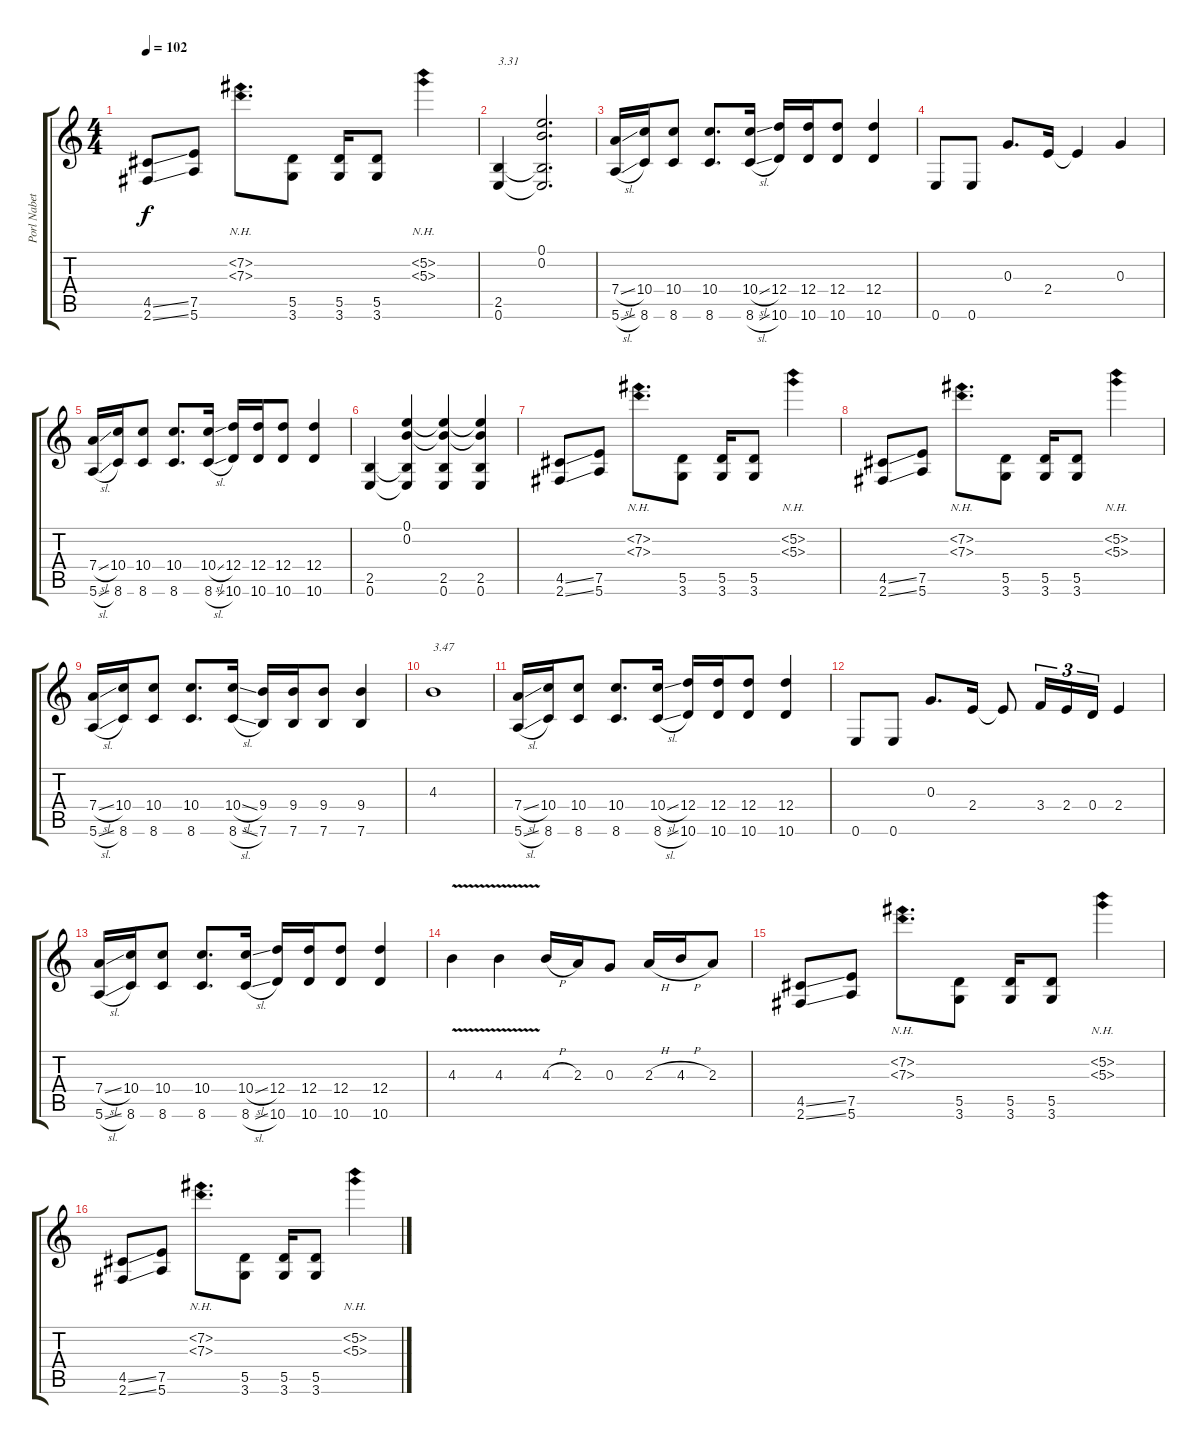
\track ("Porl Nabetakk 29 A Finir" "Porl Nabet") {mute instrument acousticguitarsteel}
\staff {score tabs}
\tuning (E4 B3 G3 D3 A2 E2) {hide}
\ts (4 4)
\tempo 102
\clef g2
\ks c
(4.5{ss} 2.6{ss}).8{dy f} (7.5 5.6).8 (7.2{nh} 7.3{nh}).8{d} (5.5 3.6).8 (5.5 3.6).16 (5.5 3.6).8 (5.2{nh} 5.3{nh}).4 |
(2.5 0.6).4{txt "3.31"} (0.1 0.2 2.5{t} 0.6{t}).2{d} |
(7.4{sl} 5.6{sl}).16 (10.4 8.6).16 (10.4 8.6).8 (10.4 8.6).8{d} (10.4{sl} 8.6{sl}).16 (12.4 10.6).16 (12.4 10.6).16 (12.4 10.6).8 (12.4 10.6).4 |
0.6.8 0.6.8 0.3.8{d} 2.4.16 2.4{t}.4 0.3.4 |
(7.4{sl} 5.6{sl}).16 (10.4 8.6).16 (10.4 8.6).8 (10.4 8.6).8{d} (10.4{sl} 8.6{sl}).16 (12.4 10.6).16 (12.4 10.6).16 (12.4 10.6).8 (12.4 10.6).4 |
(2.5 0.6).4 (0.1 0.2 2.5{t} 0.6{t}).4 (0.1{t} 0.2{t} 2.5 0.6).4 (0.1{t} 0.2{t} 2.5 0.6).4 |
(4.5{ss} 2.6{ss}).8 (7.5 5.6).8 (7.2{nh} 7.3{nh}).8{d} (5.5 3.6).8 (5.5 3.6).16 (5.5 3.6).8 (5.2{nh} 5.3{nh}).4 |
(4.5{ss} 2.6{ss}).8 (7.5 5.6).8 (7.2{nh} 7.3{nh}).8{d} (5.5 3.6).8 (5.5 3.6).16 (5.5 3.6).8 (5.2{nh} 5.3{nh}).4 |
(7.4{sl} 5.6{sl}).16 (10.4 8.6).16 (10.4 8.6).8 (10.4 8.6).8{d} (10.4{sl} 8.6{sl}).16 (9.4 7.6).16 (9.4 7.6).16 (9.4 7.6).8 (9.4 7.6).4 |
4.3.1{txt "3.47"} |
(7.4{sl} 5.6{sl}).16 (10.4 8.6).16 (10.4 8.6).8 (10.4 8.6).8{d} (10.4{sl} 8.6{sl}).16 (12.4 10.6).16 (12.4 10.6).16 (12.4 10.6).8 (12.4 10.6).4 |
0.6.8 0.6.8 0.3.8{d} 2.4.16 2.4{t}.8 3.4.16{tu (3 2)} 2.4.16{tu (3 2)} 0.4.16{tu (3 2)} 2.4.4 |
(7.4{sl} 5.6{sl}).16 (10.4 8.6).16 (10.4 8.6).8 (10.4 8.6).8{d} (10.4{sl} 8.6{sl}).16 (12.4 10.6).16 (12.4 10.6).16 (12.4 10.6).8 (12.4 10.6).4 |
4.3{v}.4 4.3{v}.4 4.3{h}.16 2.3.16 0.3.8 2.3{h}.16 4.3{h}.16 2.3.8 |
(4.5{ss} 2.6{ss}).8 (7.5 5.6).8 (7.2{nh} 7.3{nh}).8{d} (5.5 3.6).8 (5.5 3.6).16 (5.5 3.6).8 (5.2{nh} 5.3{nh}).4 |
(4.5{ss} 2.6{ss}).8 (7.5 5.6).8 (7.2{nh} 7.3{nh}).8{d} (5.5 3.6).8 (5.5 3.6).16 (5.5 3.6).8 (5.2{nh} 5.3{nh}).4
